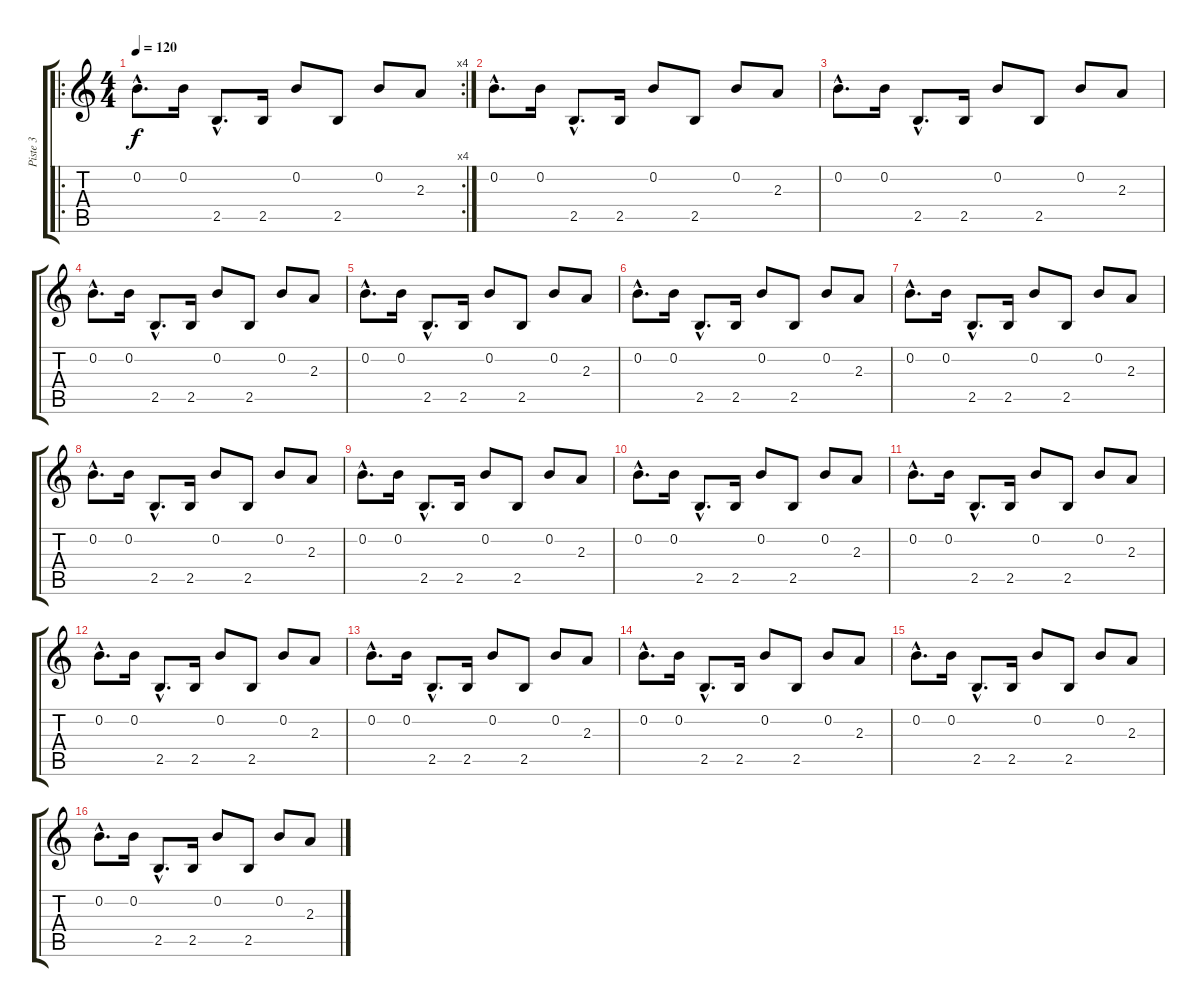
\track ("Piste 3" "Piste 3") {instrument synthbass1}
\staff {score tabs}
\tuning (E4 B3 G3 D3 A2 E2) {hide}
\ro
\rc 4
\ts (4 4)
\tempo 120
\clef g2
\ks c
0.2{hac}.8{d dy f instrument synthbass1} 0.2.16 2.5{hac}.8{d} 2.5.16 0.2.8 2.5.8 0.2.8 2.3.8 |
0.2{hac}.8{d} 0.2.16 2.5{hac}.8{d} 2.5.16 0.2.8 2.5.8 0.2.8 2.3.8 |
0.2{hac}.8{d} 0.2.16 2.5{hac}.8{d} 2.5.16 0.2.8 2.5.8 0.2.8 2.3.8 |
0.2{hac}.8{d} 0.2.16 2.5{hac}.8{d} 2.5.16 0.2.8 2.5.8 0.2.8 2.3.8 |
0.2{hac}.8{d} 0.2.16 2.5{hac}.8{d} 2.5.16 0.2.8 2.5.8 0.2.8 2.3.8 |
0.2{hac}.8{d} 0.2.16 2.5{hac}.8{d} 2.5.16 0.2.8 2.5.8 0.2.8 2.3.8 |
0.2{hac}.8{d} 0.2.16 2.5{hac}.8{d} 2.5.16 0.2.8 2.5.8 0.2.8 2.3.8 |
0.2{hac}.8{d} 0.2.16 2.5{hac}.8{d} 2.5.16 0.2.8 2.5.8 0.2.8 2.3.8 |
0.2{hac}.8{d} 0.2.16 2.5{hac}.8{d} 2.5.16 0.2.8 2.5.8 0.2.8 2.3.8 |
0.2{hac}.8{d} 0.2.16 2.5{hac}.8{d} 2.5.16 0.2.8 2.5.8 0.2.8 2.3.8 |
0.2{hac}.8{d} 0.2.16 2.5{hac}.8{d} 2.5.16 0.2.8 2.5.8 0.2.8 2.3.8 |
0.2{hac}.8{d} 0.2.16 2.5{hac}.8{d} 2.5.16 0.2.8 2.5.8 0.2.8 2.3.8 |
0.2{hac}.8{d} 0.2.16 2.5{hac}.8{d} 2.5.16 0.2.8 2.5.8 0.2.8 2.3.8 |
0.2{hac}.8{d} 0.2.16 2.5{hac}.8{d} 2.5.16 0.2.8 2.5.8 0.2.8 2.3.8 |
0.2{hac}.8{d} 0.2.16 2.5{hac}.8{d} 2.5.16 0.2.8 2.5.8 0.2.8 2.3.8 |
0.2{hac}.8{d} 0.2.16 2.5{hac}.8{d} 2.5.16 0.2.8 2.5.8 0.2.8 2.3.8
